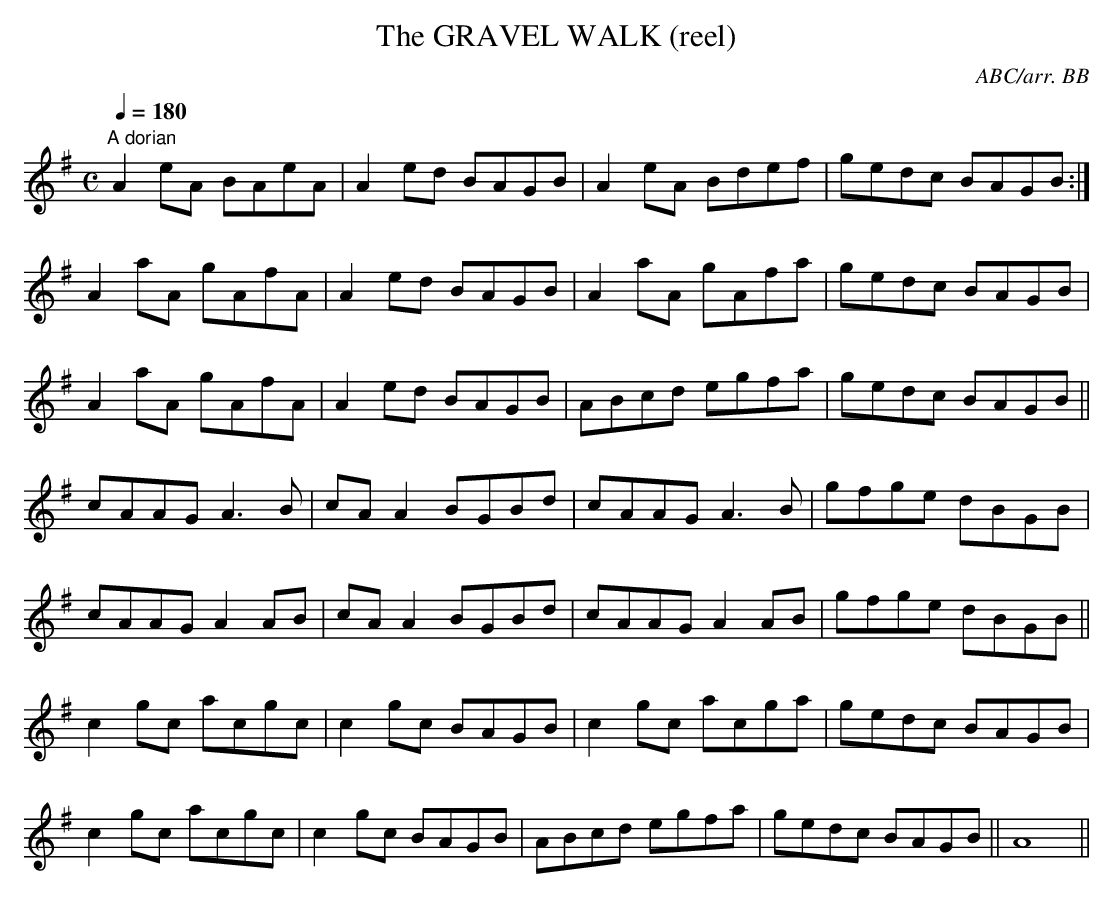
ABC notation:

X:1
T:GRAVEL WALK (reel), The
C:ABC/arr. BB
M:C
Q:1/4=180
L:1/8
K:G
"A dorian"
A2eA BAeA|A2ed BAGB|A2eA Bdef|gedc BAGB :|
A2aA gAfA|A2ed BAGB|A2aA gAfa|gedc BAGB|
A2aA gAfA|A2ed BAGB|ABcd egfa|gedc BAGB||
cAAG A3B|cAA2 BGBd|cAAG A3B|gfge dBGB|
cAAG A2AB|cAA2 BGBd|cAAG A2AB|gfge dBGB||
c2gc acgc|c2gc BAGB|c2gc acga|gedc BAGB|
c2gc acgc|c2gc BAGB|ABcd egfa|gedc BAGB||A8||
